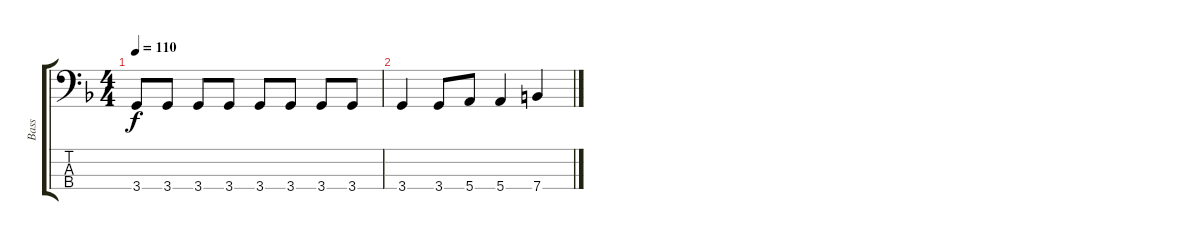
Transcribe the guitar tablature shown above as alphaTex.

\track ("Bass" "Bass") {instrument electricbassfinger}
\staff {score tabs}
\tuning (G2 D2 A1 E1) {hide}
\ts (4 4)
\tempo 110
\clef f4
\ks f
3.4.8{dy f} 3.4.8 3.4.8 3.4.8 3.4.8 3.4.8 3.4.8 3.4.8 |
3.4.4 3.4.8 5.4.8 5.4.4 7.4.4
